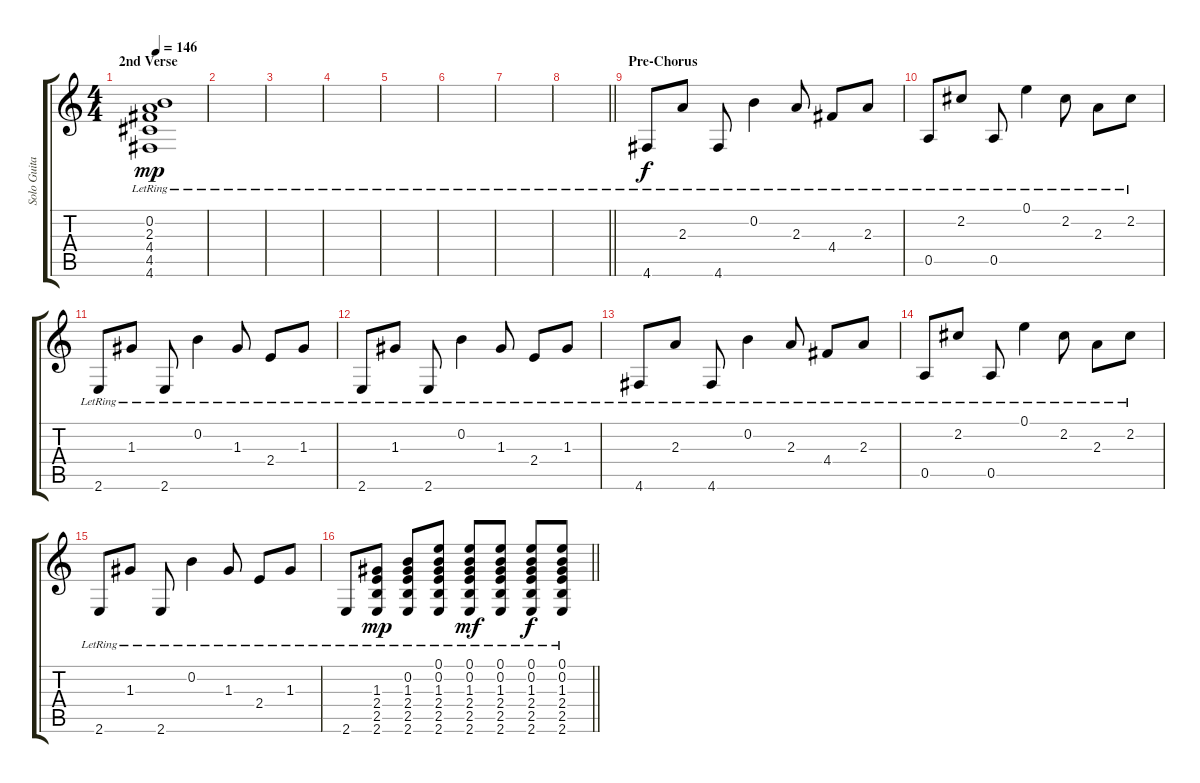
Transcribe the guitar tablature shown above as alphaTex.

\track ("Solo Guitar" "Solo Guita") {instrument acousticguitarsteel}
\staff {score tabs}
\tuning (E4 B3 G3 D3 A2 D2) {hide}
\ts (4 4)
\section ("" "2nd Verse")
\tempo 146
\clef g2
\ks c
(0.2 2.3 4.4 4.5 4.6{lr}).1{dy mp} |
|
|
|
|
|
|
\barLineRight lightlight
|
\section ("" "Pre-Chorus")
4.6{lr}.8{dy f} 2.3{lr}.8 4.6{lr}.8 0.2{lr}.4 2.3{lr}.8 4.4{lr}.8 2.3{lr}.8 |
0.5{lr}.8 2.2{lr}.8 0.5{lr}.8 0.1{lr}.4 2.2{lr}.8 2.3{lr}.8 2.2{lr}.8 |
2.6{lr}.8 1.3{lr}.8 2.6{lr}.8 0.2{lr}.4 1.3{lr}.8 2.4{lr}.8 1.3{lr}.8 |
2.6{lr}.8 1.3{lr}.8 2.6{lr}.8 0.2{lr}.4 1.3{lr}.8 2.4{lr}.8 1.3{lr}.8 |
4.6{lr}.8 2.3{lr}.8 4.6{lr}.8 0.2{lr}.4 2.3{lr}.8 4.4{lr}.8 2.3{lr}.8 |
0.5{lr}.8 2.2{lr}.8 0.5{lr}.8 0.1{lr}.4 2.2{lr}.8 2.3{lr}.8 2.2{lr}.8 |
2.6{lr}.8 1.3{lr}.8 2.6{lr}.8 0.2{lr}.4 1.3{lr}.8 2.4{lr}.8 1.3{lr}.8 |
\barLineRight lightlight
2.6{lr}.8 (1.3{lr} 2.4{lr} 2.5{lr} 2.6{lr}).8{dy mp} (0.2{lr} 1.3{lr} 2.4{lr} 2.5{lr} 2.6{lr}).8 (0.1{lr} 0.2{lr} 1.3{lr} 2.4{lr} 2.5{lr} 2.6{lr}).8 (0.1{lr} 0.2{lr} 1.3{lr} 2.4{lr} 2.5{lr} 2.6{lr}).8{dy mf} (0.1{lr} 0.2{lr} 1.3{lr} 2.4{lr} 2.5{lr} 2.6{lr}).8 (0.1{lr} 0.2{lr} 1.3{lr} 2.4{lr} 2.5{lr} 2.6{lr}).8{dy f} (0.1{lr} 0.2{lr} 1.3{lr} 2.4{lr} 2.5{lr} 2.6{lr}).8
